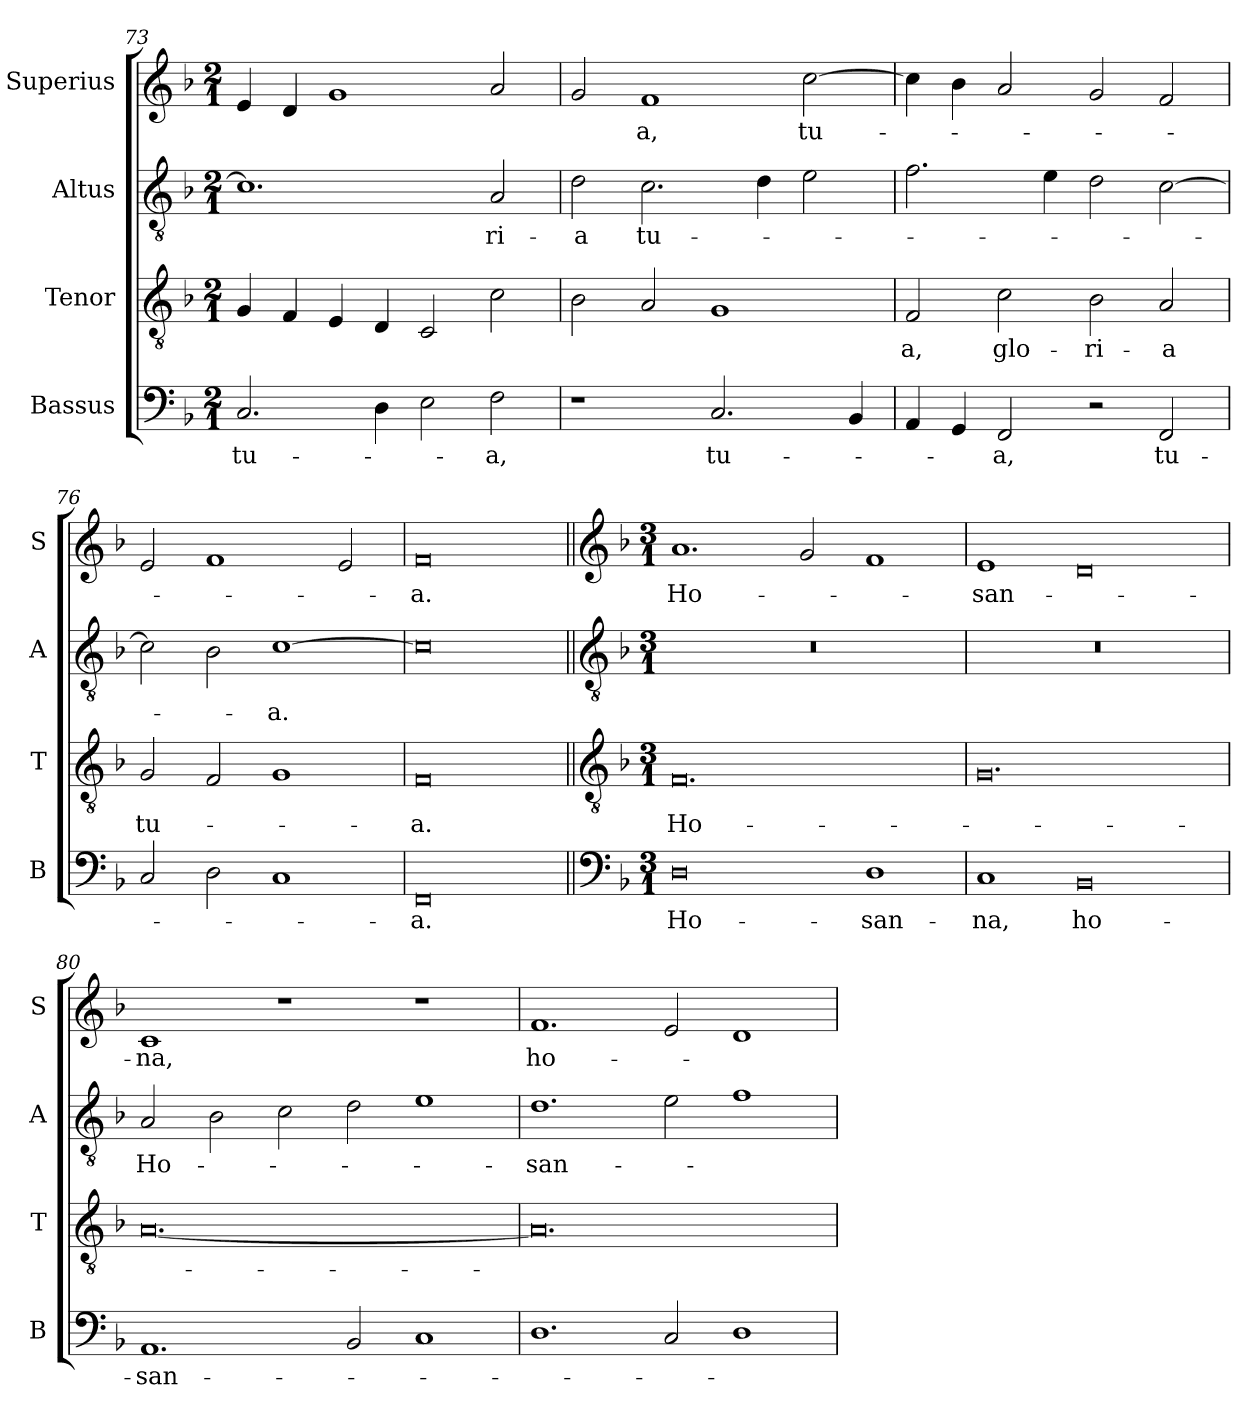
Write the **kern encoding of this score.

**kern	**text	**kern	**text	**kern	**text	**kern	**text
*part4	*part4	*part3	*part3	*part2	*part2	*part1	*part1
*staff4	*staff4	*staff3	*staff3	*staff2	*staff2	*staff1	*staff1
*I"Bassus	*	*I"Tenor	*	*I"Altus	*	*I"Superius	*
*I'B	*	*I'T	*	*I'A	*	*I'S	*
*clefF4	*	*clefGv2	*	*clefGv2	*	*clefG2	*
*k[b-]	*	*k[b-]	*	*k[b-]	*	*k[b-]	*
*M2/1	*	*M2/1	*	*M2/1	*	*M2/1	*
=73	=73	=73	=73	=73	=73	=73	=73
2.C/	tu-	4G/	.	1.c]	.	4e/	.
.	.	4F/	.	.	.	4d/	.
.	.	4E/	.	.	.	1g	.
4D\	.	4D/	.	.	.	.	.
2E\	.	2C/	.	.	.	.	.
2F\	-a,	2c\	.	2A/	-ri-	2a/	.
=74	=74	=74	=74	=74	=74	=74	=74
1r	.	2B-\	.	2d\	-a	2g/	.
.	.	2A/	.	2.c\	tu-	1f	-a,
2.C/	tu-	1G	.	.	.	.	.
.	.	.	.	4d\	.	.	.
.	.	.	.	2e\	.	[2cc\	tu-
4BB-/	.	.	.	.	.	.	.
=75	=75	=75	=75	=75	=75	=75	=75
4AA/	.	2F/	-a,	2.f\	.	4cc\]	.
4GG/	.	.	.	.	.	4b-\	.
2FF/	-a,	2c\	glo-	.	.	2a/	.
.	.	.	.	4e\	.	.	.
2r	.	2B-\	-ri-	2d\	.	2g/	.
2FF/	tu-	2A/	-a	[2c\	.	2f/	.
=76	=76	=76	=76	=76	=76	=76	=76
2C/	.	2G/	tu-	2c\]	.	2e/	.
2D\	.	2F/	.	2B-\	.	1f	.
1C	.	1G	.	[1c	-a.	.	.
.	.	.	.	.	.	2e/	.
=77	=77	=77	=77	=77	=77	=77	=77
0FF	-a.	0F	-a.	0c]	.	0f	-a.
!!LO:LB:g=z
=78||	=78||	=78||	=78||	=78||	=78||	=78||	=78||
*clefF4	*	*clefGv2	*	*clefGv2	*	*clefG2	*
*k[b-]	*	*k[b-]	*	*k[b-]	*	*k[b-]	*
*M3/1	*	*M3/1	*	*M3/1	*	*M3/1	*
0D	Ho-	0.F	Ho-	0.r	.	1.a	Ho-
.	.	.	.	.	.	2g/	.
1D	-san-	.	.	.	.	1f	.
=79	=79	=79	=79	=79	=79	=79	=79
1C	-na,	0.G	.	0.r	.	1e	-san-
0BB-	ho-	.	.	.	.	0d	.
=80	=80	=80	=80	=80	=80	=80	=80
1.AA	-san-	[0.A	.	2A/	Ho-	1c	-na,
.	.	.	.	2B-\	.	.	.
.	.	.	.	2c\	.	1r	.
2BB-/	.	.	.	2d\	.	.	.
1C	.	.	.	1e	.	1r	.
=81	=81	=81	=81	=81	=81	=81	=81
1.D	.	0.A]	.	1.d	-san-	1.f	ho-
2C/	.	.	.	2e\	.	2e/	.
1D	.	.	.	1f	.	1d	.
=	=	=	=	=	=	=	=
*-	*-	*-	*-	*-	*-	*-	*-
